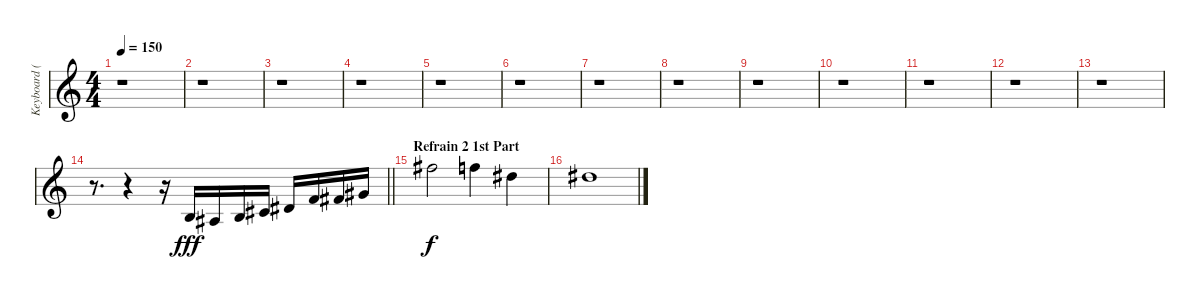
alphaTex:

\track ("Keyboard (Andy C) and Chorus" "Keyboard (") {instrument stringensemble1}
\staff {score}
\tuning (Eb4 Bb3 Gb3 Db3 Ab2 Eb2) {hide}
\ts (4 4)
\tempo 150
\clef g2
\ks c
r.1{dy f} |
r.1 |
r.1 |
r.1 |
r.1 |
r.1 |
r.1 |
r.1 |
r.1 |
r.1 |
r.1 |
r.1 |
r.1 |
\barLineRight lightlight
r.8{d} r.4 r.16 15.5.16{dy fff} 14.5.16 15.5.16 12.4.16 14.4.16 16.4.16 12.3.16 14.3.16 |
\section ("" "Refrain 2 1st Part")
15.1.2{dy f volume 9} 14.1.4 12.1.4 |
12.1.1
